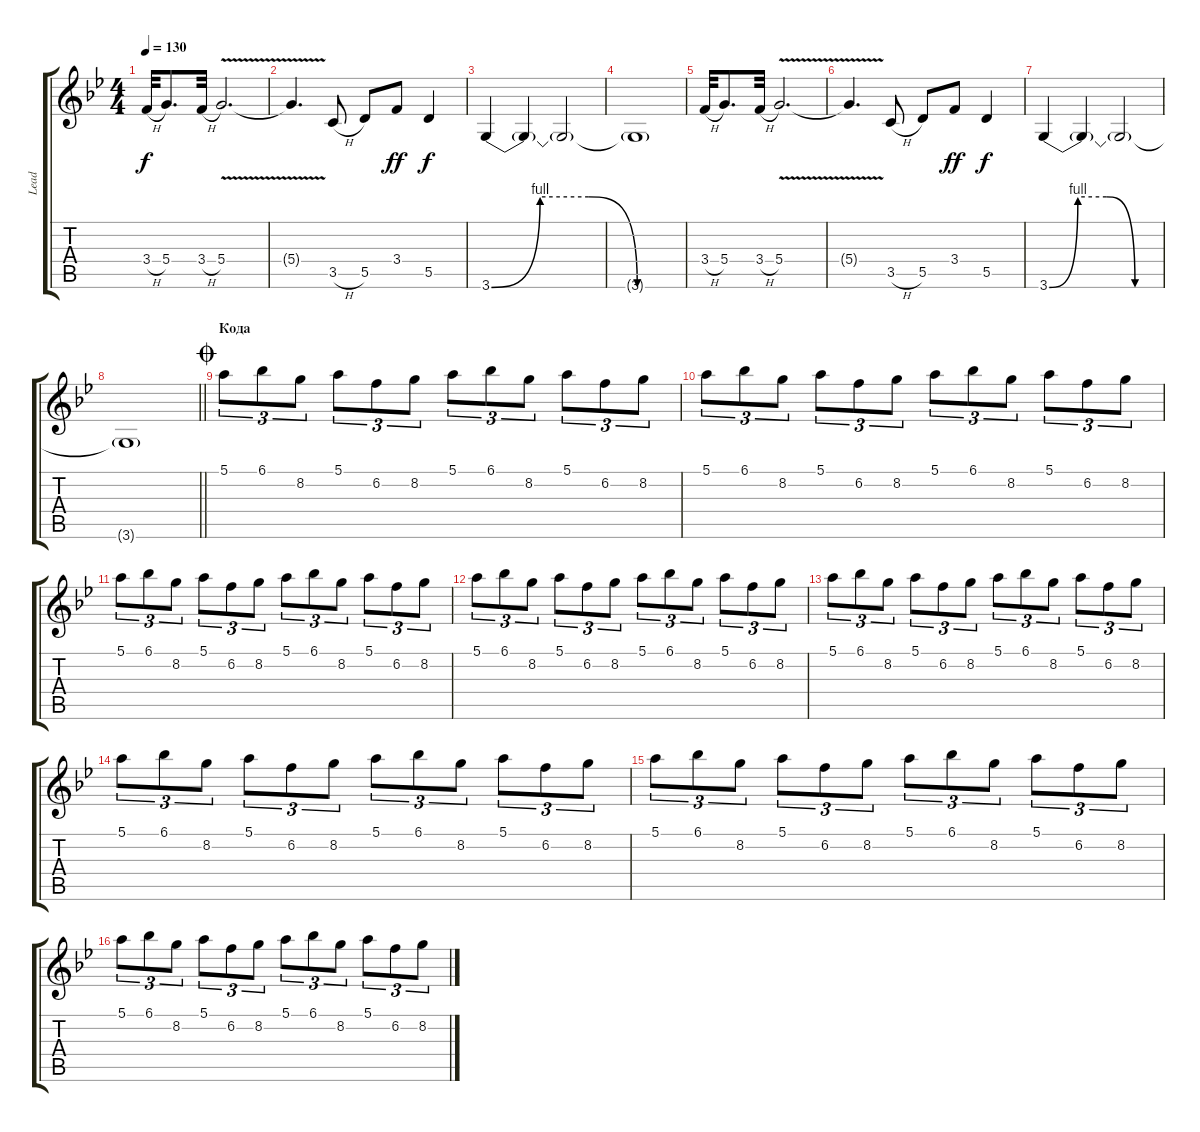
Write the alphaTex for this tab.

\track ("Lead" "Lead") {instrument overdrivenguitar}
\staff {score tabs}
\tuning (E4 B3 G3 D3 A2 E2) {hide}
\ts (4 4)
\tempo 130
\clef g2
\ks gminor
3.4{h}.32{dy f} 5.4.8{d} 3.4{h}.32 5.4{v}.2{d} |
5.4{t}.4{d} 3.5{h}.8 5.5.8 3.4.8{dy ff} 5.5.4{dy f} |
3.6{be (custom 0 0 15 4 30 4 45 0 60 0)}.4 3.6{t}.4 3.6{t}.2 |
3.6{t}.1 |
3.4{h}.32 5.4.8{d} 3.4{h}.32 5.4{v}.2{d} |
5.4{t}.4{d} 3.5{h}.8 5.5.8 3.4.8{dy ff} 5.5.4{dy f} |
3.6{be (custom 0 0 15 4 30 4 45 0 60 0)}.4 3.6{t}.4 3.6{t}.2 |
\barLineRight lightlight
3.6{t}.1 |
\section ("" "Кода")
\jump coda
5.1.8{tu (3 2)} 6.1.8{tu (3 2)} 8.2.8{tu (3 2)} 5.1.8{tu (3 2)} 6.2.8{tu (3 2)} 8.2.8{tu (3 2)} 5.1.8{tu (3 2)} 6.1.8{tu (3 2)} 8.2.8{tu (3 2)} 5.1.8{tu (3 2)} 6.2.8{tu (3 2)} 8.2.8{tu (3 2)} |
5.1.8{tu (3 2)} 6.1.8{tu (3 2)} 8.2.8{tu (3 2)} 5.1.8{tu (3 2)} 6.2.8{tu (3 2)} 8.2.8{tu (3 2)} 5.1.8{tu (3 2)} 6.1.8{tu (3 2)} 8.2.8{tu (3 2)} 5.1.8{tu (3 2)} 6.2.8{tu (3 2)} 8.2.8{tu (3 2)} |
5.1.8{tu (3 2)} 6.1.8{tu (3 2)} 8.2.8{tu (3 2)} 5.1.8{tu (3 2)} 6.2.8{tu (3 2)} 8.2.8{tu (3 2)} 5.1.8{tu (3 2)} 6.1.8{tu (3 2)} 8.2.8{tu (3 2)} 5.1.8{tu (3 2)} 6.2.8{tu (3 2)} 8.2.8{tu (3 2)} |
5.1.8{tu (3 2)} 6.1.8{tu (3 2)} 8.2.8{tu (3 2)} 5.1.8{tu (3 2)} 6.2.8{tu (3 2)} 8.2.8{tu (3 2)} 5.1.8{tu (3 2)} 6.1.8{tu (3 2)} 8.2.8{tu (3 2)} 5.1.8{tu (3 2)} 6.2.8{tu (3 2)} 8.2.8{tu (3 2)} |
5.1.8{tu (3 2)} 6.1.8{tu (3 2)} 8.2.8{tu (3 2)} 5.1.8{tu (3 2)} 6.2.8{tu (3 2)} 8.2.8{tu (3 2)} 5.1.8{tu (3 2)} 6.1.8{tu (3 2)} 8.2.8{tu (3 2)} 5.1.8{tu (3 2)} 6.2.8{tu (3 2)} 8.2.8{tu (3 2)} |
5.1.8{tu (3 2)} 6.1.8{tu (3 2)} 8.2.8{tu (3 2)} 5.1.8{tu (3 2)} 6.2.8{tu (3 2)} 8.2.8{tu (3 2)} 5.1.8{tu (3 2)} 6.1.8{tu (3 2)} 8.2.8{tu (3 2)} 5.1.8{tu (3 2)} 6.2.8{tu (3 2)} 8.2.8{tu (3 2)} |
5.1.8{tu (3 2) volume 0} 6.1.8{tu (3 2)} 8.2.8{tu (3 2)} 5.1.8{tu (3 2)} 6.2.8{tu (3 2)} 8.2.8{tu (3 2)} 5.1.8{tu (3 2)} 6.1.8{tu (3 2)} 8.2.8{tu (3 2)} 5.1.8{tu (3 2)} 6.2.8{tu (3 2)} 8.2.8{tu (3 2)} |
5.1.8{tu (3 2)} 6.1.8{tu (3 2)} 8.2.8{tu (3 2)} 5.1.8{tu (3 2)} 6.2.8{tu (3 2)} 8.2.8{tu (3 2)} 5.1.8{tu (3 2)} 6.1.8{tu (3 2)} 8.2.8{tu (3 2)} 5.1.8{tu (3 2)} 6.2.8{tu (3 2)} 8.2.8{tu (3 2)}
